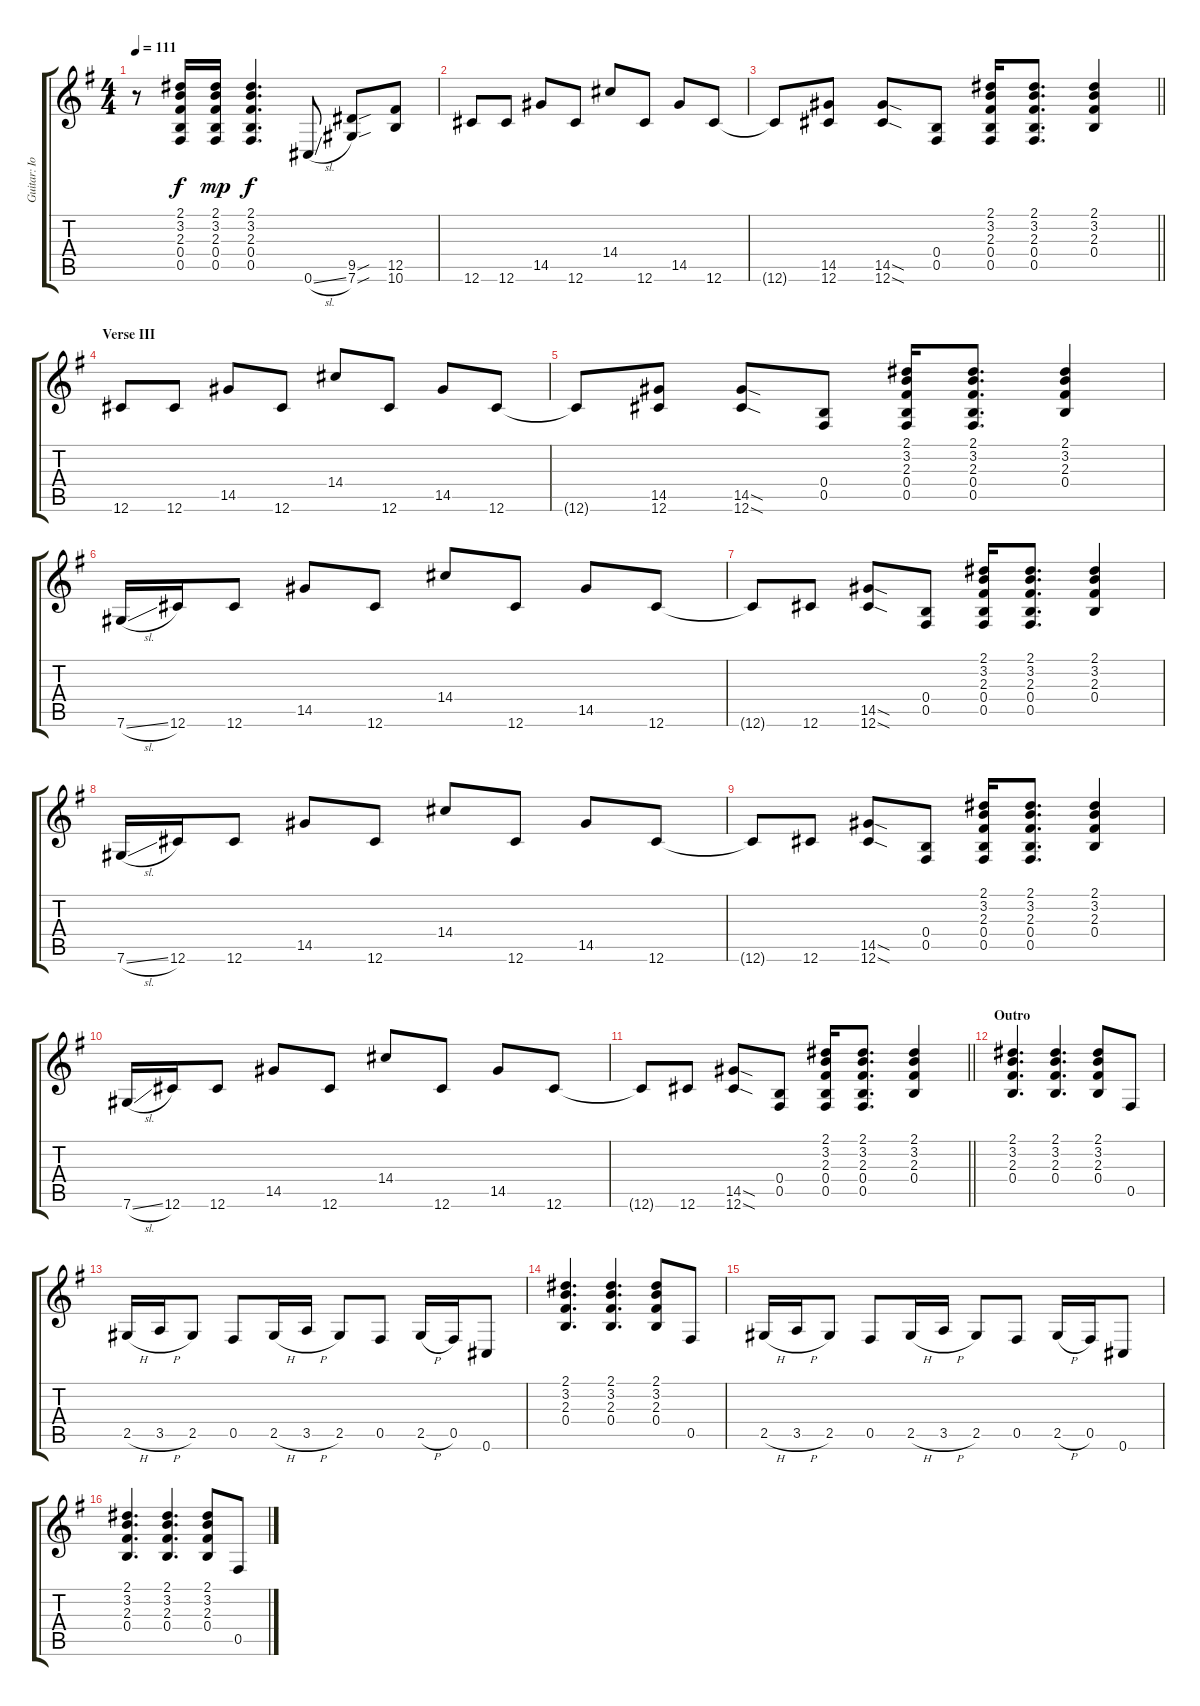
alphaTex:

\track ("Guitar: IommI" "Guitar: Io") {instrument distortionguitar}
\staff {score tabs}
\tuning (Db4 Ab3 E3 B2 Gb2 Db2) {hide}
\ts (4 4)
\tempo 111
\clef g2
\ks g
r.8{dy f} (2.1 3.2 2.3 0.4 0.5).16 (2.1 3.2 2.3 0.4 0.5).16{dy mp} (2.1 3.2 2.3 0.4 0.5).4{d dy f} 0.6{sl}.8 (9.5{sou} 7.6{sou}).8 (12.5 10.6).8 |
12.6.8 12.6.8 14.5.8 12.6.8 14.4.8 12.6.8 14.5.8 12.6.8 |
\barLineRight lightlight
12.6{t}.8 (14.5 12.6).8 (14.5{sod} 12.6{sod}).8 (0.4 0.5).8 (2.1 3.2 2.3 0.4 0.5).16 (2.1 3.2 2.3 0.4 0.5).8{d} (2.1 3.2 2.3 0.4).4 |
\section ("" "Verse III")
12.6.8 12.6.8 14.5.8 12.6.8 14.4.8 12.6.8 14.5.8 12.6.8 |
12.6{t}.8 (14.5 12.6).8 (14.5{sod} 12.6{sod}).8 (0.4 0.5).8 (2.1 3.2 2.3 0.4 0.5).16 (2.1 3.2 2.3 0.4 0.5).8{d} (2.1 3.2 2.3 0.4).4 |
7.6{sl}.16 12.6.16 12.6.8 14.5.8 12.6.8 14.4.8 12.6.8 14.5.8 12.6.8 |
12.6{t}.8 12.6.8 (14.5{sod} 12.6{sod}).8 (0.4 0.5).8 (2.1 3.2 2.3 0.4 0.5).16 (2.1 3.2 2.3 0.4 0.5).8{d} (2.1 3.2 2.3 0.4).4 |
7.6{sl}.16 12.6.16 12.6.8 14.5.8 12.6.8 14.4.8 12.6.8 14.5.8 12.6.8 |
12.6{t}.8 12.6.8 (14.5{sod} 12.6{sod}).8 (0.4 0.5).8 (2.1 3.2 2.3 0.4 0.5).16 (2.1 3.2 2.3 0.4 0.5).8{d} (2.1 3.2 2.3 0.4).4 |
7.6{sl}.16 12.6.16 12.6.8 14.5.8 12.6.8 14.4.8 12.6.8 14.5.8 12.6.8 |
\barLineRight lightlight
12.6{t}.8 12.6.8 (14.5{sod} 12.6{sod}).8 (0.4 0.5).8 (2.1 3.2 2.3 0.4 0.5).16 (2.1 3.2 2.3 0.4 0.5).8{d} (2.1 3.2 2.3 0.4).4 |
\section ("" "Outro")
(2.1 3.2 2.3 0.4).4{d} (2.1 3.2 2.3 0.4).4{d} (2.1 3.2 2.3 0.4).8 0.5.8 |
2.5{h}.16 3.5{h}.16 2.5.8 0.5.8 2.5{h}.16 3.5{h}.16 2.5.8 0.5.8 2.5{h}.16 0.5.16 0.6.8 |
(2.1 3.2 2.3 0.4).4{d} (2.1 3.2 2.3 0.4).4{d} (2.1 3.2 2.3 0.4).8 0.5.8 |
2.5{h}.16 3.5{h}.16 2.5.8 0.5.8 2.5{h}.16 3.5{h}.16 2.5.8 0.5.8 2.5{h}.16 0.5.16 0.6.8 |
(2.1 3.2 2.3 0.4).4{d} (2.1 3.2 2.3 0.4).4{d} (2.1 3.2 2.3 0.4).8 0.5.8
